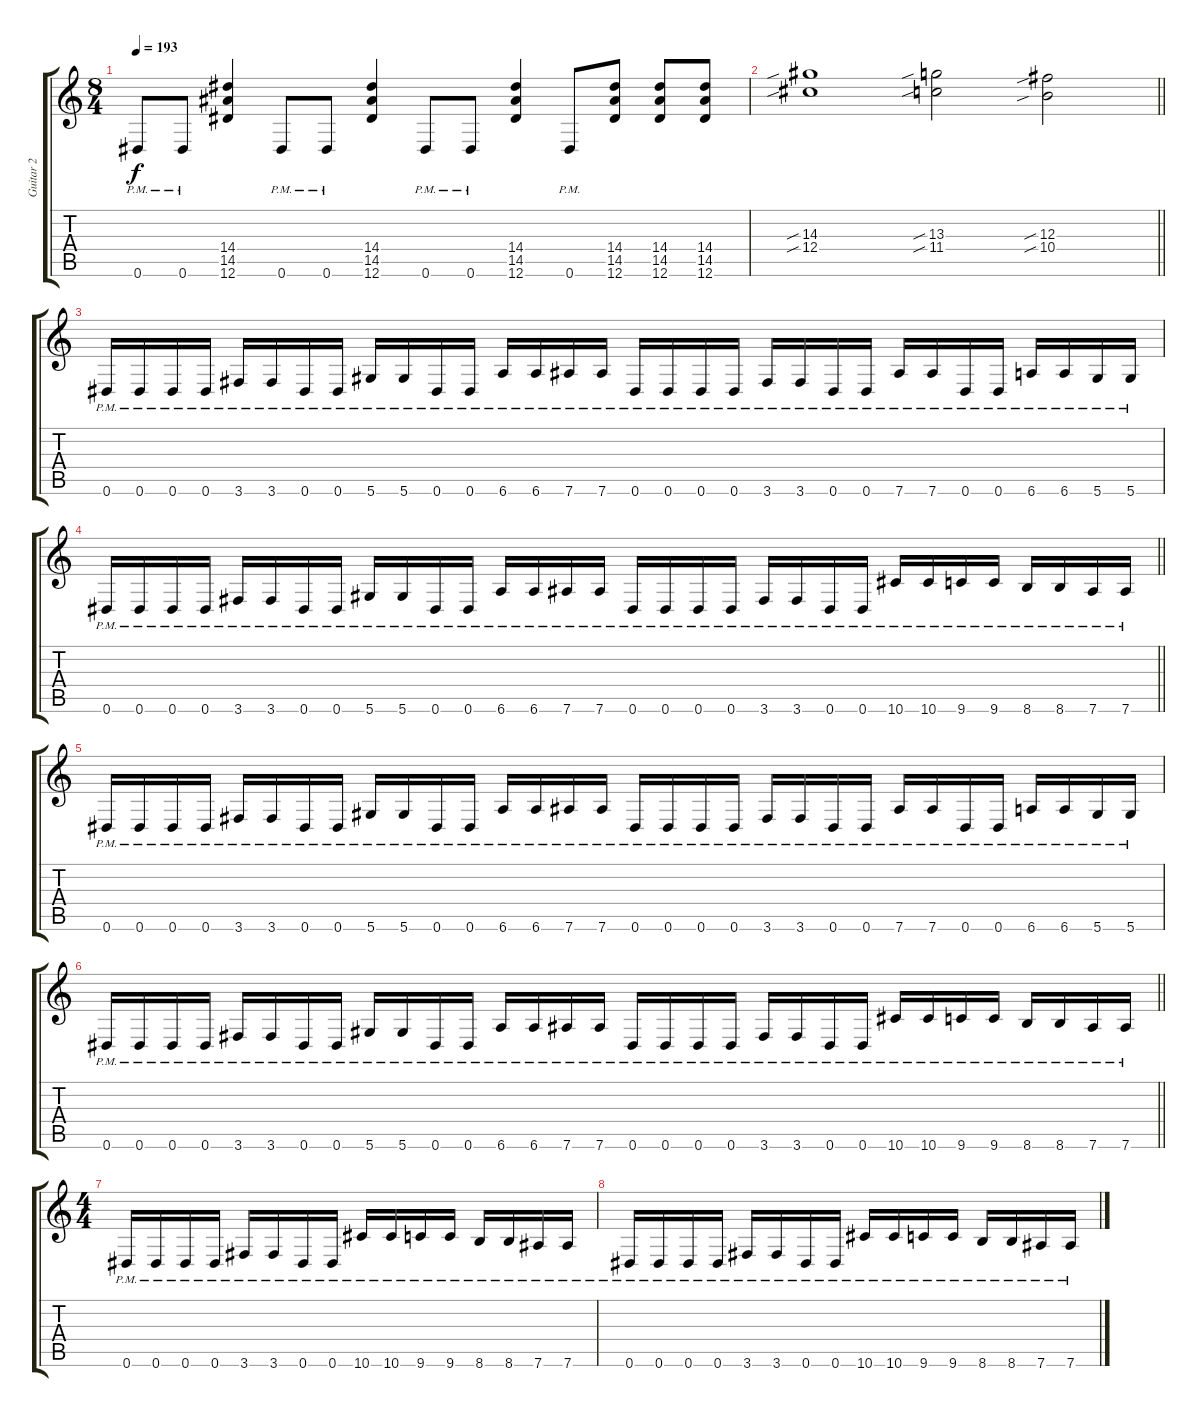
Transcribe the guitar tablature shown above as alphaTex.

\track ("Guitar 2" "Guitar 2") {instrument overdrivenguitar}
\staff {score tabs}
\tuning (Eb4 Bb3 Gb3 Db3 Ab2 Eb2) {hide}
\ts (8 4)
\tempo 193
\clef g2
\ks c
0.6{pm}.8{dy f} 0.6{pm}.8 (14.4 14.5 12.6).4 0.6{pm}.8 0.6{pm}.8 (14.4 14.5 12.6).4 0.6{pm}.8 0.6{pm}.8 (14.4 14.5 12.6).4 0.6{pm}.8 (14.4 14.5 12.6).8 (14.4 14.5 12.6).8 (14.4 14.5 12.6).8 |
\barLineRight lightlight
(14.3{sib} 12.4{sib}).1 (13.3{sib} 11.4{sib}).2 (12.3{sib} 10.4{sib}).2 |
0.6{pm}.16 0.6{pm}.16 0.6{pm}.16 0.6{pm}.16 3.6{pm}.16 3.6{pm}.16 0.6{pm}.16 0.6{pm}.16 5.6{pm}.16 5.6{pm}.16 0.6{pm}.16 0.6{pm}.16 6.6{pm}.16 6.6{pm}.16 7.6{pm}.16 7.6{pm}.16 0.6{pm}.16 0.6{pm}.16 0.6{pm}.16 0.6{pm}.16 3.6{pm}.16 3.6{pm}.16 0.6{pm}.16 0.6{pm}.16 7.6{pm}.16 7.6{pm}.16 0.6{pm}.16 0.6{pm}.16 6.6{pm}.16 6.6{pm}.16 5.6{pm}.16 5.6{pm}.16 |
\barLineRight lightlight
0.6{pm}.16 0.6{pm}.16 0.6{pm}.16 0.6{pm}.16 3.6{pm}.16 3.6{pm}.16 0.6{pm}.16 0.6{pm}.16 5.6{pm}.16 5.6{pm}.16 0.6{pm}.16 0.6{pm}.16 6.6{pm}.16 6.6{pm}.16 7.6{pm}.16 7.6{pm}.16 0.6{pm}.16 0.6{pm}.16 0.6{pm}.16 0.6{pm}.16 3.6{pm}.16 3.6{pm}.16 0.6{pm}.16 0.6{pm}.16 10.6{pm}.16 10.6{pm}.16 9.6{pm}.16 9.6{pm}.16 8.6{pm}.16 8.6{pm}.16 7.6{pm}.16 7.6{pm}.16 |
0.6{pm}.16 0.6{pm}.16 0.6{pm}.16 0.6{pm}.16 3.6{pm}.16 3.6{pm}.16 0.6{pm}.16 0.6{pm}.16 5.6{pm}.16 5.6{pm}.16 0.6{pm}.16 0.6{pm}.16 6.6{pm}.16 6.6{pm}.16 7.6{pm}.16 7.6{pm}.16 0.6{pm}.16 0.6{pm}.16 0.6{pm}.16 0.6{pm}.16 3.6{pm}.16 3.6{pm}.16 0.6{pm}.16 0.6{pm}.16 7.6{pm}.16 7.6{pm}.16 0.6{pm}.16 0.6{pm}.16 6.6{pm}.16 6.6{pm}.16 5.6{pm}.16 5.6{pm}.16 |
\barLineRight lightlight
0.6{pm}.16 0.6{pm}.16 0.6{pm}.16 0.6{pm}.16 3.6{pm}.16 3.6{pm}.16 0.6{pm}.16 0.6{pm}.16 5.6{pm}.16 5.6{pm}.16 0.6{pm}.16 0.6{pm}.16 6.6{pm}.16 6.6{pm}.16 7.6{pm}.16 7.6{pm}.16 0.6{pm}.16 0.6{pm}.16 0.6{pm}.16 0.6{pm}.16 3.6{pm}.16 3.6{pm}.16 0.6{pm}.16 0.6{pm}.16 10.6{pm}.16 10.6{pm}.16 9.6{pm}.16 9.6{pm}.16 8.6{pm}.16 8.6{pm}.16 7.6{pm}.16 7.6{pm}.16 |
\ts (4 4)
0.6{pm}.16 0.6{pm}.16 0.6{pm}.16 0.6{pm}.16 3.6{pm}.16 3.6{pm}.16 0.6{pm}.16 0.6{pm}.16 10.6{pm}.16 10.6{pm}.16 9.6{pm}.16 9.6{pm}.16 8.6{pm}.16 8.6{pm}.16 7.6{pm}.16 7.6{pm}.16 |
0.6{pm}.16 0.6{pm}.16 0.6{pm}.16 0.6{pm}.16 3.6{pm}.16 3.6{pm}.16 0.6{pm}.16 0.6{pm}.16 10.6{pm}.16 10.6{pm}.16 9.6{pm}.16 9.6{pm}.16 8.6{pm}.16 8.6{pm}.16 7.6{pm}.16 7.6{pm}.16
